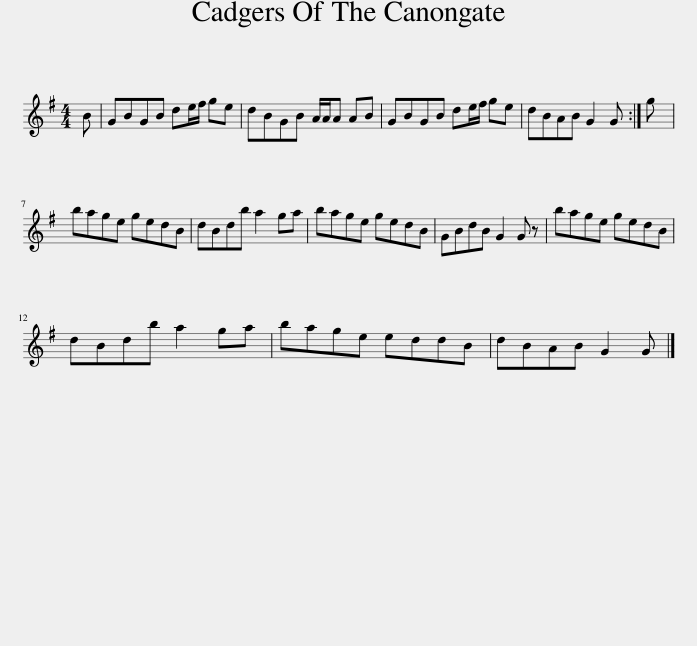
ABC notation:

X:1
L:1/8
M:4/4
I:linebreak $
K:G
V:1 treble
V:1
 B | GBGB de/f/ ge | dBGB A/A/A AB | GBGB de/f/ ge | dBAB G2 G :| %5
 g |$ bage gedB | dBdb a2 ga | bage gedB | GBdB G2 G z | %10
 bage gedB |$ dBdb a2 ga | bage eddB | dBAB G2 G |] %14
